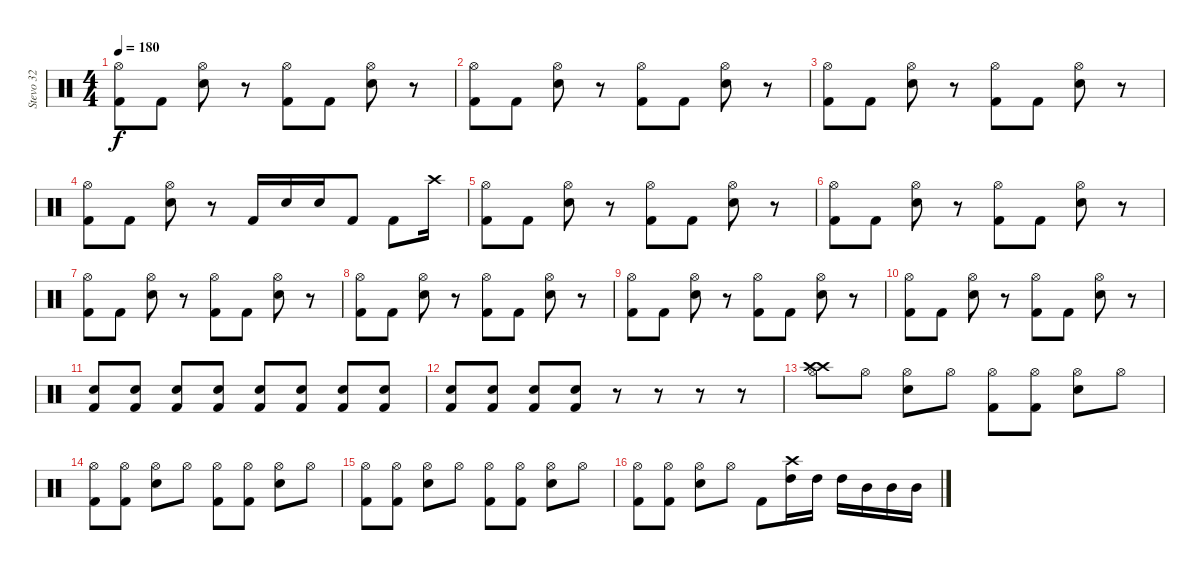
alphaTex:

\track ("Stevo 32" "Stevo 32") {instrument percussion}
\staff {score}
\articulation defaults
\ts (4 4)
\tempo 180
\clef neutral
\ks c
("Hi-Hat (open)" "Kick (hit) 2").8{dy f} "Kick (hit) 2".8 ("Hi-Hat (open)" "Snare (hit) 2").8 r.8 ("Hi-Hat (open)" "Kick (hit) 2").8 "Kick (hit) 2".8 ("Hi-Hat (open)" "Snare (hit) 2").8 r.8 |
("Hi-Hat (open)" "Kick (hit) 2").8 "Kick (hit) 2".8 ("Hi-Hat (open)" "Snare (hit) 2").8 r.8 ("Hi-Hat (open)" "Kick (hit) 2").8 "Kick (hit) 2".8 ("Hi-Hat (open)" "Snare (hit) 2").8 r.8 |
("Hi-Hat (open)" "Kick (hit) 2").8 "Kick (hit) 2".8 ("Hi-Hat (open)" "Snare (hit) 2").8 r.8 ("Hi-Hat (open)" "Kick (hit) 2").8 "Kick (hit) 2".8 ("Hi-Hat (open)" "Snare (hit) 2").8 r.8 |
("Hi-Hat (open)" "Kick (hit) 2").8 "Kick (hit) 2".8 ("Hi-Hat (open)" "Snare (hit) 2").8 r.8 "Kick (hit) 2".16 "Snare (hit) 2".16 "Snare (hit) 2".16 "Kick (hit) 2".8 "Kick (hit) 2".8 "Crash high (hit)".16 |
("Hi-Hat (open)" "Kick (hit) 2").8 "Kick (hit) 2".8 ("Hi-Hat (open)" "Snare (hit) 2").8 r.8 ("Hi-Hat (open)" "Kick (hit) 2").8 "Kick (hit) 2".8 ("Hi-Hat (open)" "Snare (hit) 2").8 r.8 |
("Hi-Hat (open)" "Kick (hit) 2").8 "Kick (hit) 2".8 ("Hi-Hat (open)" "Snare (hit) 2").8 r.8 ("Hi-Hat (open)" "Kick (hit) 2").8 "Kick (hit) 2".8 ("Hi-Hat (open)" "Snare (hit) 2").8 r.8 |
("Hi-Hat (open)" "Kick (hit) 2").8 "Kick (hit) 2".8 ("Hi-Hat (open)" "Snare (hit) 2").8 r.8 ("Hi-Hat (open)" "Kick (hit) 2").8 "Kick (hit) 2".8 ("Hi-Hat (open)" "Snare (hit) 2").8 r.8 |
("Hi-Hat (open)" "Kick (hit) 2").8 "Kick (hit) 2".8 ("Hi-Hat (open)" "Snare (hit) 2").8 r.8 ("Hi-Hat (open)" "Kick (hit) 2").8 "Kick (hit) 2".8 ("Hi-Hat (open)" "Snare (hit) 2").8 r.8 |
("Hi-Hat (open)" "Kick (hit) 2").8 "Kick (hit) 2".8 ("Hi-Hat (open)" "Snare (hit) 2").8 r.8 ("Hi-Hat (open)" "Kick (hit) 2").8 "Kick (hit) 2".8 ("Hi-Hat (open)" "Snare (hit) 2").8 r.8 |
("Hi-Hat (open)" "Kick (hit) 2").8 "Kick (hit) 2".8 ("Hi-Hat (open)" "Snare (hit) 2").8 r.8 ("Hi-Hat (open)" "Kick (hit) 2").8 "Kick (hit) 2".8 ("Hi-Hat (open)" "Snare (hit) 2").8 r.8 |
("Snare (hit) 2" "Kick (hit) 2").8 ("Snare (hit) 2" "Kick (hit) 2").8 ("Snare (hit) 2" "Kick (hit) 2").8 ("Snare (hit) 2" "Kick (hit) 2").8 ("Snare (hit) 2" "Kick (hit) 2").8 ("Snare (hit) 2" "Kick (hit) 2").8 ("Snare (hit) 2" "Kick (hit) 2").8 ("Snare (hit) 2" "Kick (hit) 2").8 |
("Snare (hit) 2" "Kick (hit) 2").8 ("Snare (hit) 2" "Kick (hit) 2").8 ("Snare (hit) 2" "Kick (hit) 2").8 ("Snare (hit) 2" "Kick (hit) 2").8 r.8 r.8 r.8 r.8 |
("Crash high (hit)" "Crash high (hit)" "Hi-Hat (open)").8 "Hi-Hat (open)".8 ("Hi-Hat (open)" "Snare (hit) 2").8 "Hi-Hat (open)".8 ("Hi-Hat (open)" "Kick (hit) 2").8 ("Hi-Hat (open)" "Kick (hit) 2").8 ("Hi-Hat (open)" "Snare (hit) 2").8 "Hi-Hat (open)".8 |
("Hi-Hat (open)" "Kick (hit) 2").8 ("Hi-Hat (open)" "Kick (hit) 2").8 ("Hi-Hat (open)" "Snare (hit) 2").8 "Hi-Hat (open)".8 ("Hi-Hat (open)" "Kick (hit) 2").8 ("Hi-Hat (open)" "Kick (hit) 2").8 ("Hi-Hat (open)" "Snare (hit) 2").8 "Hi-Hat (open)".8 |
("Hi-Hat (open)" "Kick (hit) 2").8 ("Hi-Hat (open)" "Kick (hit) 2").8 ("Hi-Hat (open)" "Snare (hit) 2").8 "Hi-Hat (open)".8 ("Hi-Hat (open)" "Kick (hit) 2").8 ("Hi-Hat (open)" "Kick (hit) 2").8 ("Hi-Hat (open)" "Snare (hit) 2").8 "Hi-Hat (open)".8 |
("Hi-Hat (open)" "Kick (hit) 2").8 ("Hi-Hat (open)" "Kick (hit) 2").8 ("Hi-Hat (open)" "Snare (hit) 2").8 "Hi-Hat (open)".8 "Kick (hit) 2".8 ("Crash high (hit)" "High Tom (hit)").16 "High Tom (hit)".16 "High Tom (hit)".16 "Mid Tom (hit)".16 "Mid Tom (hit)".16 "Mid Tom (hit)".16
